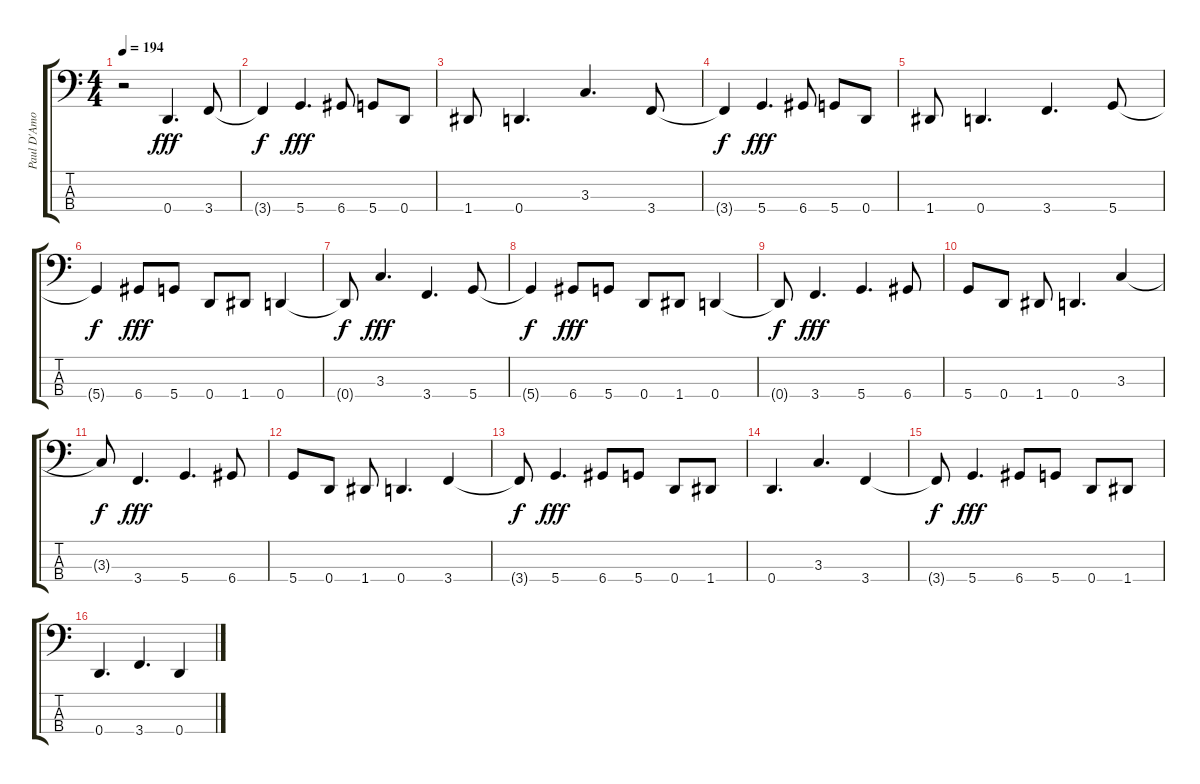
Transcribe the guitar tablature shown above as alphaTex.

\track ("Paul D'Amour" "Paul D'Amo") {instrument slapbass1}
\staff {score tabs}
\tuning (G2 D2 A1 D1) {hide}
\ts (4 4)
\tempo 194
\clef f4
\ks c
r.2{dy fff instrument slapbass1} 0.4.4{d} 3.4.8 |
3.4{t}.4{dy f} 5.4.4{d dy fff} 6.4.8 5.4.8 0.4.8 |
1.4.8 0.4.4{d} 3.3.4{d} 3.4.8 |
3.4{t}.4{dy f} 5.4.4{d dy fff} 6.4.8 5.4.8 0.4.8 |
1.4.8 0.4.4{d} 3.4.4{d} 5.4.8 |
5.4{t}.4{dy f} 6.4.8{dy fff} 5.4.8 0.4.8 1.4.8 0.4.4 |
0.4{t}.8{dy f} 3.3.4{d dy fff} 3.4.4{d} 5.4.8 |
5.4{t}.4{dy f} 6.4.8{dy fff} 5.4.8 0.4.8 1.4.8 0.4.4 |
0.4{t}.8{dy f} 3.4.4{d dy fff} 5.4.4{d} 6.4.8 |
5.4.8 0.4.8 1.4.8 0.4.4{d} 3.3.4 |
3.3{t}.8{dy f} 3.4.4{d dy fff} 5.4.4{d} 6.4.8 |
5.4.8 0.4.8 1.4.8 0.4.4{d} 3.4.4 |
3.4{t}.8{dy f} 5.4.4{d dy fff} 6.4.8 5.4.8 0.4.8 1.4.8 |
0.4.4{d} 3.3.4{d} 3.4.4 |
3.4{t}.8{dy f} 5.4.4{d dy fff} 6.4.8 5.4.8 0.4.8 1.4.8 |
0.4.4{d} 3.4.4{d} 0.4.4
